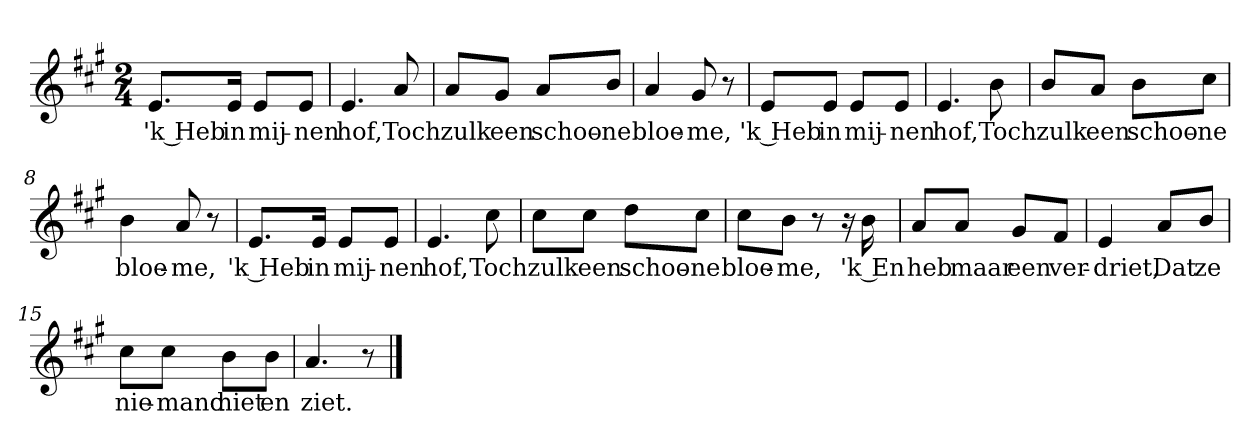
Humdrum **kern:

**kern	**text
*part1	*part1
*staff1	*staff1
*clefG2	*
*k[f#c#g#]	*
*A:	*
*M2/4	*
*MM120	*
=1	=1
8.e/L	'k Heb
16e/Jk	in
8e/L	mij-
8e/J	-nen
=2	=2
4.e	hof,
8a	Toch
=3	=3
8a/L	zulk
8g#/J	een
8a/L	schoo-
8b/J	-ne
=4	=4
4a	bloe-
8g#	-me,
8r	.
=5	=5
8e/L	'k Heb
8e/J	in
8e/L	mij-
8e/J	-nen
=6	=6
4.e	hof,
8b	Toch
=7	=7
8b/L	zulk
8a/J	een
8b\L	schoo-
8cc#\J	-ne
=8	=8
4b	bloe-
8a	-me,
8r	.
=9	=9
8.e/L	'k Heb
16e/Jk	in
8e/L	mij-
8e/J	-nen
=10	=10
4.e	hof,
8cc#	Toch
=11	=11
8cc#\L	zulk
8cc#\J	een
8dd\L	schoo-
8cc#\J	-ne
=12	=12
8cc#\L	bloe-
8b\J	-me,
8r	.
16r	.
16b	'k En
=13	=13
8a/L	heb
8a/J	maar
8g#/L	een
8f#/J	ver-
=14	=14
4e	-driet,
8a/L	Dat
8b/J	ze
=15	=15
8cc#\L	nie-
8cc#\J	-mand
8b\L	niet
8b\J	en
=16	=16
4.a	ziet.
8r	.
==	==
*-	*-
